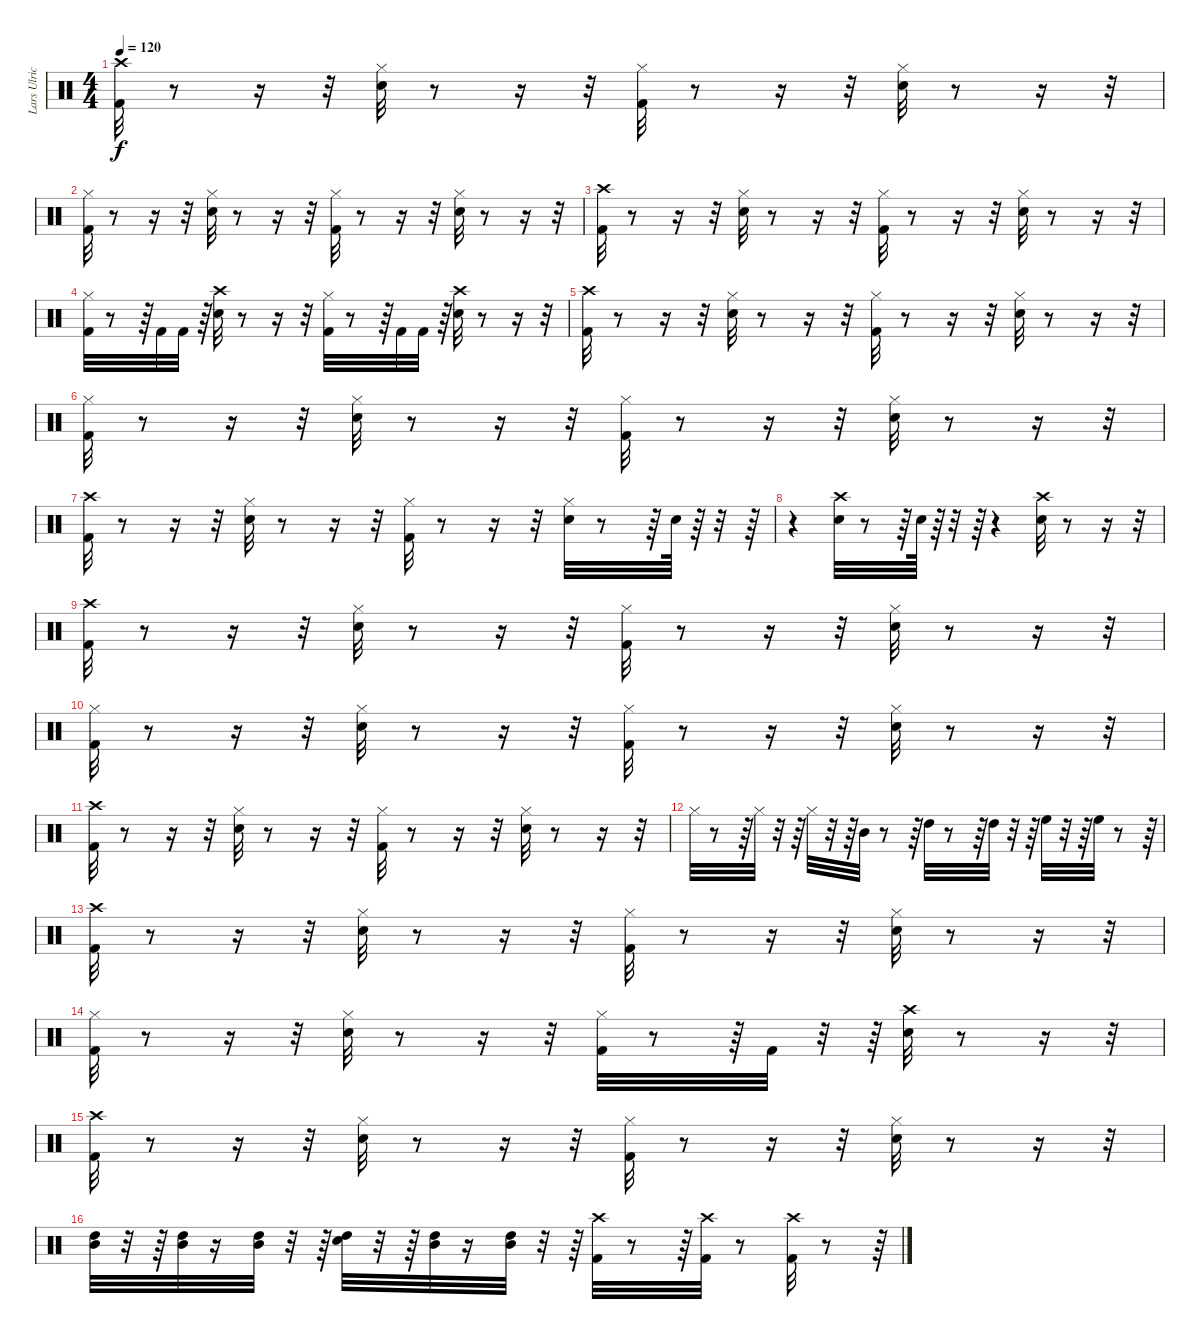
\track ("Lars Ulrich" "Lars Ulric") {instrument percussion}
\staff {score}
\articulation defaults
\ts (4 4)
\tempo 120
\clef neutral
\ks c
("Kick (hit) 2" "Crash high (hit)").32{dy f} r.8 r.16 r.32 ("Hi-Hat (closed)" "Snare (hit) 2").32 r.8 r.16 r.32 ("Hi-Hat (closed)" "Kick (hit) 2").32 r.8 r.16 r.32 ("Hi-Hat (closed)" "Snare (hit) 2").32 r.8 r.16 r.32 |
("Kick (hit) 2" "Hi-Hat (closed)").32 r.8 r.16 r.32 ("Snare (hit) 2" "Hi-Hat (closed)").32 r.8 r.16 r.32 ("Kick (hit) 2" "Hi-Hat (closed)").32 r.8 r.16 r.32 ("Snare (hit) 2" "Hi-Hat (closed)").32 r.8 r.16 r.32 |
("Kick (hit) 2" "Crash high (hit)").32 r.8 r.16 r.32 ("Hi-Hat (closed)" "Snare (hit) 2").32 r.8 r.16 r.32 ("Hi-Hat (closed)" "Kick (hit) 2").32 r.8 r.16 r.32 ("Hi-Hat (closed)" "Snare (hit) 2").32 r.8 r.16 r.32 |
("Kick (hit) 2" "Hi-Hat (closed)").32 r.8 r.64 "Kick (hit) 2".32 "Kick (hit) 2".32 r.64 ("Snare (hit) 2" "Crash high (hit)").32 r.8 r.16 r.32 ("Hi-Hat (closed)" "Kick (hit) 2").32 r.8 r.64 "Kick (hit) 2".32 "Kick (hit) 2".32 r.64 ("Crash high (hit)" "Snare (hit) 2").32 r.8 r.16 r.32 |
("Kick (hit) 2" "Crash high (hit)").32 r.8 r.16 r.32 ("Hi-Hat (closed)" "Snare (hit) 2").32 r.8 r.16 r.32 ("Hi-Hat (closed)" "Kick (hit) 2").32 r.8 r.16 r.32 ("Hi-Hat (closed)" "Snare (hit) 2").32 r.8 r.16 r.32 |
("Kick (hit) 2" "Hi-Hat (closed)").32 r.8 r.16 r.32 ("Snare (hit) 2" "Hi-Hat (closed)").32 r.8 r.16 r.32 ("Kick (hit) 2" "Hi-Hat (closed)").32 r.8 r.16 r.32 ("Snare (hit) 2" "Hi-Hat (closed)").32 r.8 r.16 r.32 |
("Crash high (hit)" "Kick (hit) 2").32 r.8 r.16 r.32 ("Hi-Hat (closed)" "Snare (hit) 2").32 r.8 r.16 r.32 ("Kick (hit) 2" "Hi-Hat (closed)").32 r.8 r.16 r.32 ("Hi-Hat (closed)" "Snare (hit) 2").32 r.8 r.64 "Snare (hit) 2".64 r.64 r.32 r.64 |
r.4 ("Crash high (hit)" "Snare (hit) 2").32 r.8 r.64 "Snare (hit) 2".64 r.64 r.32 r.64 r.4 ("Crash high (hit)" "Snare (hit) 2").32 r.8 r.16 r.32 |
("Kick (hit) 2" "Crash high (hit)").32 r.8 r.16 r.32 ("Snare (hit) 2" "Hi-Hat (closed)").32 r.8 r.16 r.32 ("Kick (hit) 2" "Hi-Hat (closed)").32 r.8 r.16 r.32 ("Snare (hit) 2" "Hi-Hat (closed)").32 r.8 r.16 r.32 |
("Kick (hit) 2" "Hi-Hat (closed)").32 r.8 r.16 r.32 ("Snare (hit) 2" "Hi-Hat (closed)").32 r.8 r.16 r.32 ("Kick (hit) 2" "Hi-Hat (closed)").32 r.8 r.16 r.32 ("Snare (hit) 2" "Hi-Hat (closed)").32 r.8 r.16 r.32 |
("Kick (hit) 2" "Crash high (hit)").32 r.8 r.16 r.32 ("Hi-Hat (closed)" "Snare (hit) 2").32 r.8 r.16 r.32 ("Hi-Hat (closed)" "Kick (hit) 2").32 r.8 r.16 r.32 ("Hi-Hat (closed)" "Snare (hit) 2").32 r.8 r.16 r.32 |
"Hi-Hat (closed)".32 r.8 r.64 "Hi-Hat (closed)".32 r.32 r.64 "Hi-Hat (closed)".32 r.32 r.64 "Mid Tom (hit)".32 r.8 r.64 "High Tom (hit)".32 r.8 r.64 "High Tom (hit)".32 r.32 r.64 "High Floor Tom (hit)".32 r.32 r.64 "High Floor Tom (hit)".32 r.8 r.64 |
("Kick (hit) 2" "Crash high (hit)").32 r.8 r.16 r.32 ("Snare (hit) 2" "Hi-Hat (closed)").32 r.8 r.16 r.32 ("Kick (hit) 2" "Hi-Hat (closed)").32 r.8 r.16 r.32 ("Snare (hit) 2" "Hi-Hat (closed)").32 r.8 r.16 r.32 |
("Hi-Hat (closed)" "Kick (hit) 2").32 r.8 r.16 r.32 ("Snare (hit) 2" "Hi-Hat (closed)").32 r.8 r.16 r.32 ("Kick (hit) 2" "Hi-Hat (closed)").32 r.8 r.64 "Kick (hit) 2".32 r.32 r.64 ("Snare (hit) 2" "Crash high (hit)").32 r.8 r.16 r.32 |
("Crash high (hit)" "Kick (hit) 2").32 r.8 r.16 r.32 ("Snare (hit) 2" "Hi-Hat (closed)").32 r.8 r.16 r.32 ("Hi-Hat (closed)" "Kick (hit) 2").32 r.8 r.16 r.32 ("Snare (hit) 2" "Hi-Hat (closed)").32 r.8 r.16 r.32 |
("High Tom (hit)" "Mid Tom (hit)").32 r.32 r.64 ("High Tom (hit)" "Mid Tom (hit)").32 r.16 ("High Tom (hit)" "Mid Tom (hit)").32 r.32 r.64 ("Snare (hit) 2" "High Tom (hit)").32 r.32 r.64 ("High Tom (hit)" "Mid Tom (hit)").32 r.16 ("High Tom (hit)" "Mid Tom (hit)").32 r.32 r.64 ("Kick (hit) 2" "Crash high (hit)").32 r.8 r.64 ("Kick (hit) 2" "Crash high (hit)").32 r.8 ("Kick (hit) 2" "Crash high (hit)").32 r.8 r.64
